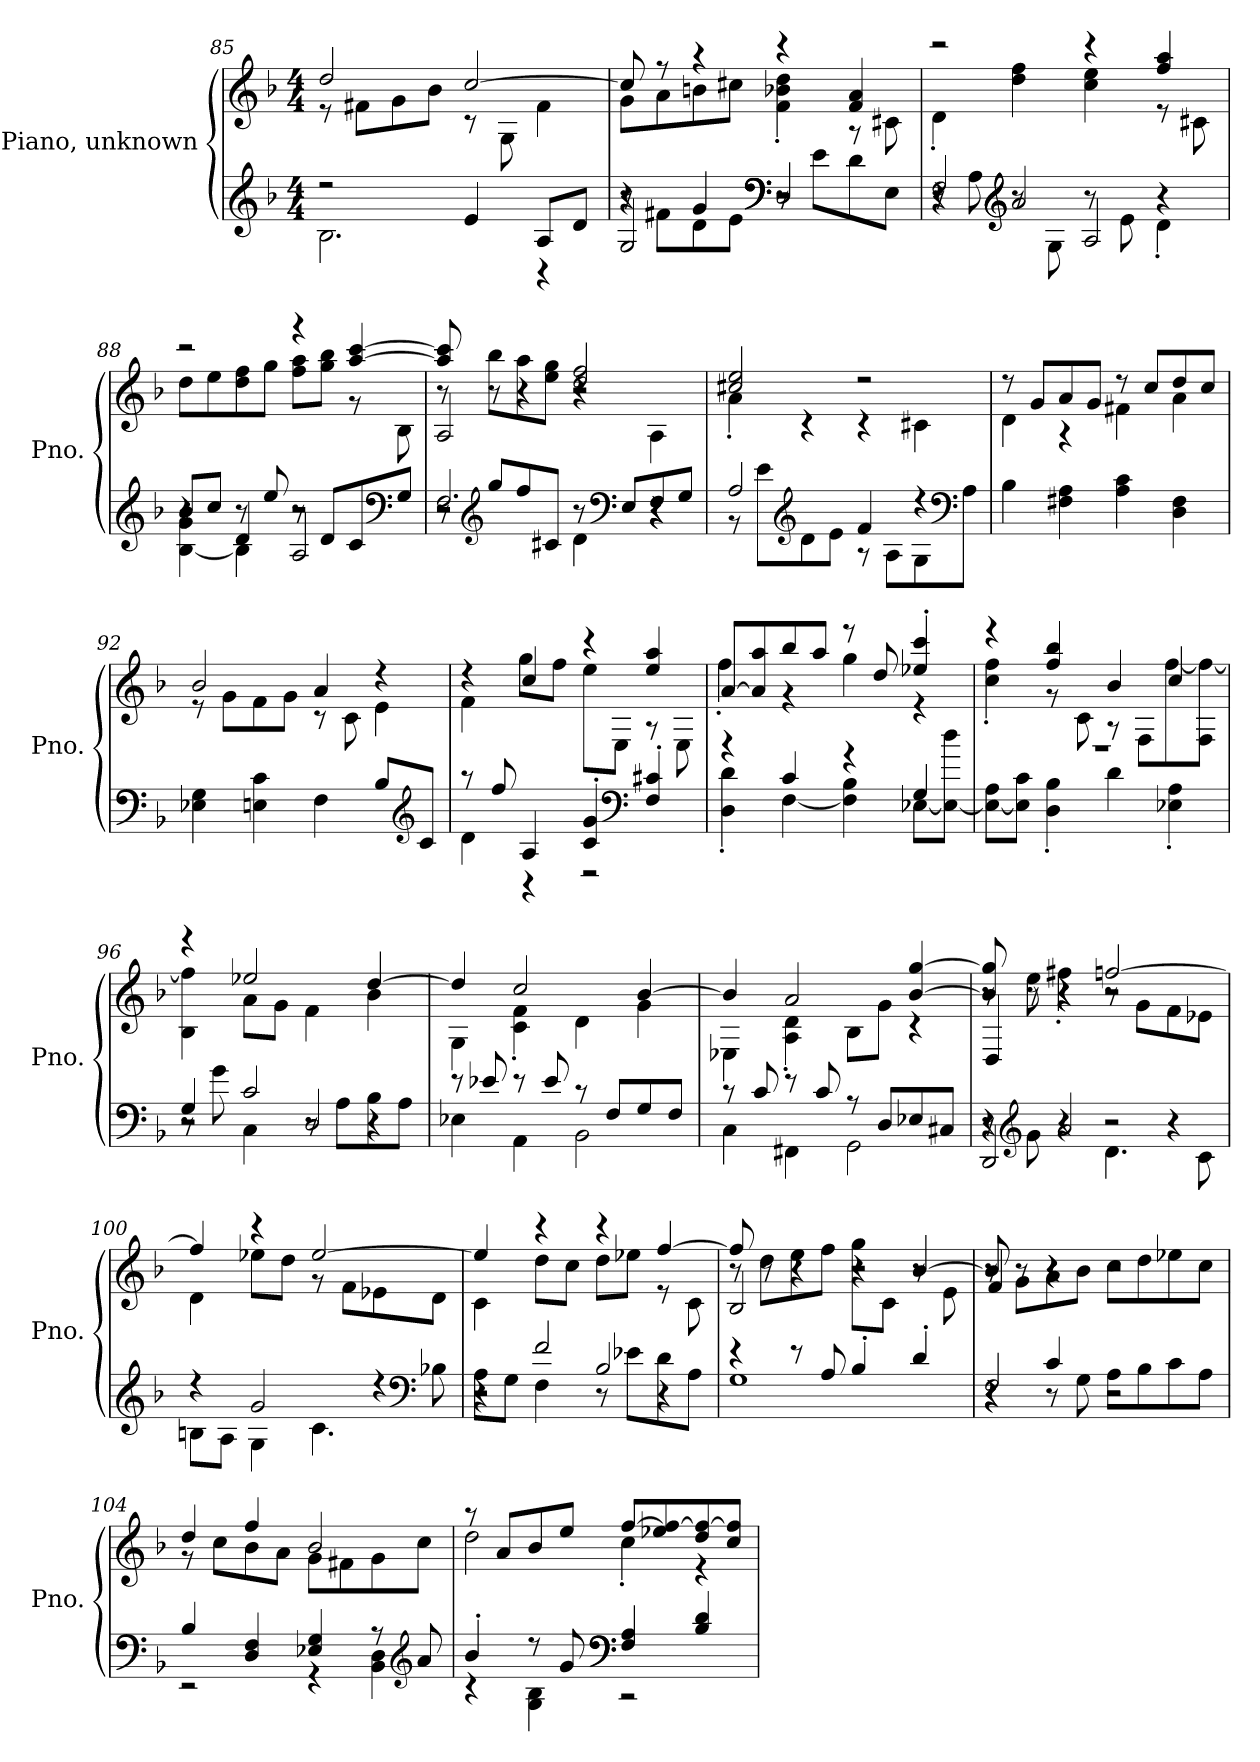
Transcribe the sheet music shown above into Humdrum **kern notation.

**kern	**kern
*part1	*part1
*staff2	*staff1
*I"Piano, unknown	*
*I'Pno.	*
*clefG2	*clefG2
*k[b-]	*k[b-]
*M4/4	*M4/4
=85	=85
*^	*^
2r	2.B-\	2dd/	8r
.	.	.	8f#X\L
.	.	.	8g\
.	.	.	8b-\J
4e/	.	[2cc/	8r
.	.	.	8G\
8A/L	4r	.	4f#\
8d/J	.	.	.
!!LO:LB:g=z	!!
=86	=86	=86	=86
*	*^	*	*
4r	8r	2G/	8cc/]	8g\L
.	8f#X\L	.	8r	8a\
4g/	8d\	.	4r	8bn\
.	8e\J	.	.	8cc#X\J
*clefF4	*	*	*	*
2r	8r	2D/	4r	4f\' 4b-X\' 4dd\'
.	8e\L	.	.	.
.	8d\	.	4f/ 4a/	8r
.	8E\J	.	.	8c#X\
=87	=87	=87	=87	=87
4r	8r	2F/	2r	4d'\
.	8A\	.	.	.
*clefG2	*	*	*	*
2a/	8r	.	.	4dd\ 4ff\
.	8G\	.	.	.
.	8r	2A/	4r	4cc\ 4ee\
.	8e\	.	.	.
4r	4d'\	.	4ff/ 4aa/	8r
.	.	.	.	8c#X\
=88	=88	=88	=88	=88
8b-/L	[4B-\ 4g\	4r	2r	8dd\L
8cc/J	.	.	.	8ee\
8r	4B-\]	4d/	.	8dd\ 8ff\
8ee/	.	.	.	8gg\J
8r	2r	2A/	4r	8ff\ 8aa\L
8d/L	.	.	.	8gg\ 8bb-\J
8c/	.	.	[4aa/ [4ccc/	8r
*clefF4	*	*	*	*
8G/J	.	.	.	8B-\
!!LO:LB:g=z
=89	=89	=89	=89	=89
*	*	*	*	*^
8r	2r	2.F/	8aa/] 8ccc/]	8r	2A/
*clefG2	*	*	*	*	*
8gg/L	.	.	8r	8bb-\L	.
8ff/	.	.	4r	8aa\	.
8c#X/J	.	.	.	8ee\ 8gg\J	.
8r	4d\	.	2dd/ 2ff/	4r	2r
*clefF4	*	*	*	*	*
8E/L	.	.	.	.	.
8F/	4r	4r	.	4A\	.
8G/J	.	.	.	.	.
*	*v	*v	*	*	*
*	*	*	*v	*v
=90	=90	=90	=90
2A/	8r	2cc#X/ 2ee/	4a'\
.	8e\L	.	.
*clefG2	*	*	*
.	8d\	.	4r
.	8e\J	.	.
4f/	8r	2r	4r
.	8A\L	.	.
4r	8G\	.	4c#X\
*clefF4	*	*	*
.	8A\J	.	.
*v	*v	*	*
=91	=91	=91
4B-\	8r	4d\
.	8g/L	.
4F#X\ 4A\	8a/	4r
.	8g/J	.
4A\ 4c\	8r	4f#X\
.	8cc/L	.
4D\ 4F#\	8dd/	4a\
.	8cc/J	.
!!LO:LB:g=z	!!
=92	=92	=92
4E-X\ 4G\	2b-/	8r
.	.	8g\L
4En\ 4c\	.	8f\
.	.	8g\J
4F\	4a/	8r
.	.	8c\
8B-/L	4r	4e\
*clefG2	*	*
8c/J	.	.
=93	=93	=93
*^	*	*
8r	4d\	4r	4f\
8ff/	.	.	.
4A/	4r	4cc/	8gg\L
.	.	.	8ff\J
4c/' 4g/'	2r	4r	8ee\L
.	.	.	8E\J
*clefF4	*	*	*
4F/' 4c#X/'	.	4ee/ 4aa/	8r
.	.	.	8E\
=94	=94	=94	=94
4r	4D\' 4d\'	[8a/L	4ff'\
.	.	8a/] 8aa/	.
4c/	[4F\	8bb-/	4r
.	.	8aa/J	.
4r	4F\] 4B-\	8r	4gg\
.	.	8dd/	.
4G/	[8E-X\L	4ee-X/' 4ccc/'	4r
.	8E-\_ 8dd\J	.	.
=95	=95	=95	=95
1r	8E-\_ 8A\L	4r	4cc\' 4ff\'
.	8E-\] 8c\J	.	.
.	4D\' 4B-\'	4ff/ 4bb-/	8r
.	.	.	8c\
.	4d\	4b-/	8r
.	.	.	8F\L
.	4E-X\' 4A\'	4cc/	[8ff\
.	.	.	8F\ 8ff\_J
!!LO:LB:g=z	!!
=96	=96	=96	=96
*	*^	*	*
4G/	8r	2r	4r	4B-\ 4ff\]
.	8g\	.	.	.
2c/	4C\	.	2ee-X/	8a\L
.	.	.	.	8g\J
.	8r	2D/	.	4f\
.	8A\L	.	.	.
4r	8B-\	.	[4dd/	4b-\
.	8A\J	.	.	.
*	*v	*v	*	*
=97	=97	=97	=97
8r	4E-X\	4dd/]	4G\
8e-X/	.	.	.
8r	4AA\	2cc/	4c\' 4f\'
8e-/	.	.	.
8r	2BB-\	.	4d\
8F/L	.	.	.
8G/	.	[4b-/	4g\
8F/J	.	.	.
=98	=98	=98	=98
8r	4C\	4b-/]	4E-X\
8c/	.	.	.
8r	4FF#X\	2a/	4A\' 4d\'
8c/	.	.	.
8r	2GG\	.	8B-\L
8D/L	.	.	8g\J
8E-X/	.	[4b-/ [4gg/	4r
8C#X/J	.	.	.
=99	=99	=99	=99
*	*^	*	*^
4r	8r	2DD/	8b-/] 8gg/]	8r	4D/
*clefG2	*	*	*	*	*
.	8g\	.	8r	8ee\	.
2a/	4r	.	4r	4ff#X'\	4r
.	4.d\	2r	[2ffn/	8r	2r
.	.	.	.	8g\L	.
4r	.	.	.	8f\	.
.	8c\	.	.	8e-X\J	.
*	*v	*v	*	*	*
*	*	*	*v	*v
!!LO:LB:g=z
=100	=100	=100	=100
4r	8Bn\L	4ff/]	4d\
.	8A\J	.	.
2g/	4G\	4r	8ee-X\L
.	.	.	8dd\J
.	4.c\	[2ee-/	8r
.	.	.	8f\L
4r	.	.	8e-X\
*clefF4	*	*	*
.	8B-X\	.	8d\J
=101	=101	=101	=101
*	*^	*	*
4r	8A\L	2r	4ee-/]	4c\
.	8G\J	.	.	.
2f/	4F\	.	4r	8dd\L
.	.	.	.	8cc\J
.	8r	2B-/	4r	8dd\L
.	8e-X\L	.	.	8ee-X\J
4r	8d\	.	[4ff/	8r
.	8A\J	.	.	8c\
*	*v	*v	*	*
=102	=102	=102	=102
*	*	*	*^
4r	1G	8ff/]	8r	2B-/
.	.	8r	8dd\L	.
8r	.	4r	8ee\	.
8A/	.	.	8ff\J	.
4B-'/	.	4r	8gg\L	2r
.	.	.	8c\J	.
4d'/	.	[4b-/	8r	.
.	.	.	8e\	.
=103	=103	=103	=103	=103
*	*^	*	*	*
4r	4r	2F/	8b-/]	8r	4f/
.	.	.	8r	8g\L	.
4c/	8r	.	4r	8a\	4r
.	8G\	.	.	8b-\J	.
2r	8A\L	2r	2r	8cc\L	2r
.	8B-\	.	.	8dd\	.
.	8c\	.	.	8ee-X\	.
.	8A\J	.	.	8cc\J	.
*	*v	*v	*	*	*
*	*	*	*v	*v
!!LO:PB:g=z
=104	=104	=104	=104
4B-/	2r	4dd/	8r
.	.	.	8cc\L
4D/ 4F/	.	4ff/	8b-\
.	.	.	8a\J
4E-X/ 4G/	4r	2b-/	8g\L
.	.	.	8f#X\
8r	4BB-\ 4D\	.	8g\
*clefG2	*	*	*
8a/	.	.	8cc\J
=105	=105	=105	=105
4b-'/	4r	8r	2dd\
.	.	8a/L	.
8r	4G\ 4B-\	8b-/	.
8g/	.	8ee/J	.
*clefF4	*	*	*
4F/ 4A/	2r	[8ff/L	4cc'\
.	.	8ee-X/ 8ff/_	.
4B-/ 4d/	.	8dd/ 8ff/_	4r
.	.	8cc/ 8ff/]J	.
*v	*v	*	*
*	*v	*v
=	=
*-	*-
